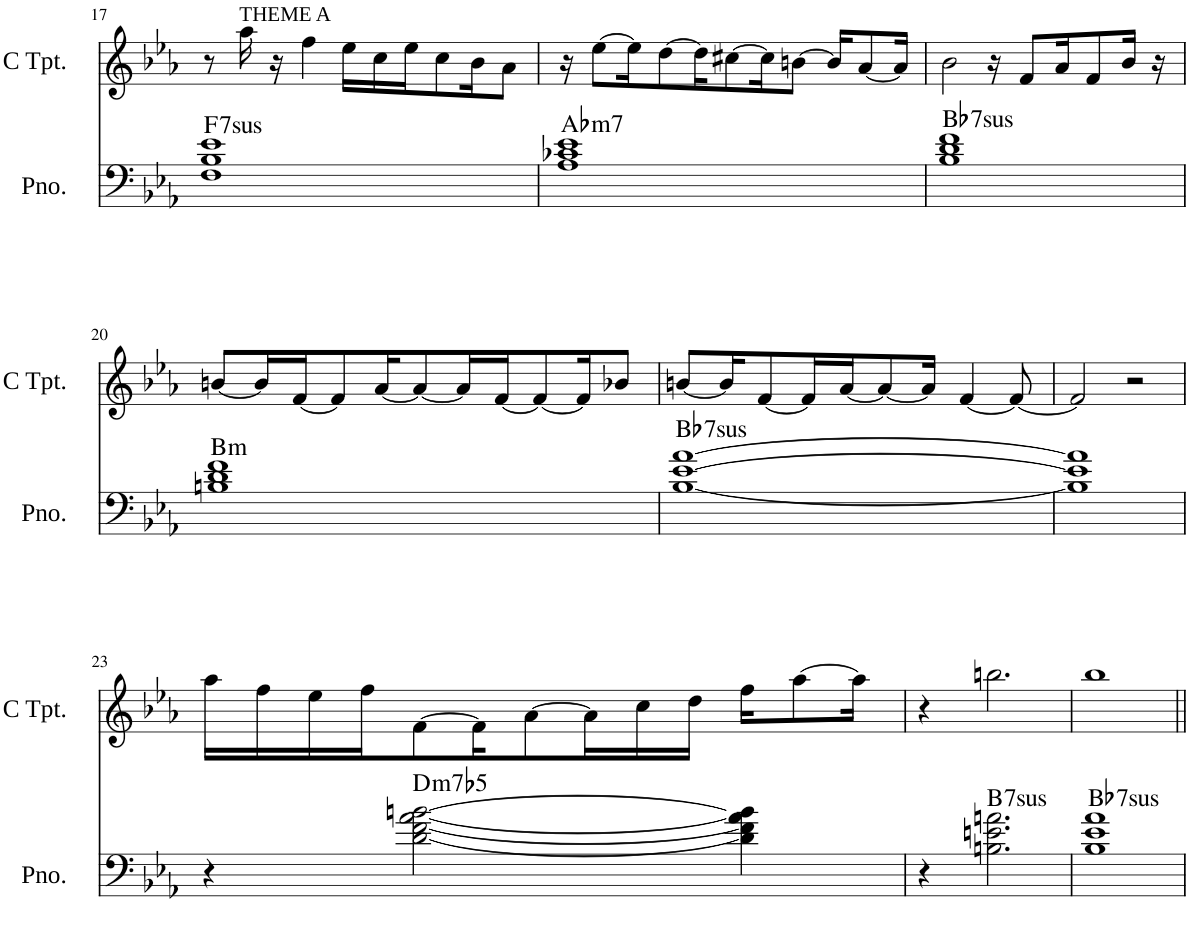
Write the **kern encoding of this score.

**kern	**harte	**kern
*part2	*part2	*part1
*staff2	*	*staff1
*I"Piano	*	*I"C Trumpet
*I'Pno.	*	*I'C Tpt.
!!LO:PB:g=z
*clefF4	*	*clefG2
*k[b-e-a-]	*	*k[b-e-a-]
=17	=17	=17
!	!LO:H:kt=7sus	!
1F 1B- 1e-	F:sus4(7)	8r
!	!	!LO:TX:a:t=THEME A
.	.	16aa-\
.	.	16r
.	.	4ff\
.	.	16ee-\LL
.	.	16cc\
.	.	16ee-\J
.	.	8cc\
.	.	16b-\K
.	.	8a-\J
=18	=18	=18
!	!LO:H:kt=m7	!
1A- 1c-X 1e-	Ab:min7	16r
.	.	[8ee-\L
.	.	16ee-\K]
.	.	[8dd\
.	.	16dd\K]
.	.	[8cc#X\
.	.	16cc#\K]
.	.	[8bn\J
.	.	16b/KL]
.	.	[8a-/
.	.	16a-/Jk]
=19	=19	=19
!	!LO:H:kt=7sus	!
1B- 1d 1f	Bb:sus4(7)	2b-\
.	.	16r
.	.	8f/L
.	.	16a-/K
.	.	8f/
.	.	16b-/Jk
.	.	16r
!!LO:LB:g=z
=20	=20	=20
!	!LO:H:kt=m	!
1Bn 1d 1f	B:min	[8bn/L
.	.	16b/L]
.	.	[16f/J
.	.	8f/]
.	.	[16a-/K
.	.	8a-/_
.	.	16a-/L]
.	.	[16f/J
.	.	8f/_
.	.	16f/K]
.	.	8b-X/J
=21	=21	=21
!	!LO:H:kt=7sus	!
[1B- [1e- [1a-	Bb:sus4(7)	[8bn/L
.	.	16b/K]
.	.	[8f/
.	.	16f/L]
.	.	[16a-/J
.	.	8a-/_
.	.	16a-/Jk]
.	.	[4f/
.	.	8f/_
=22	=22	=22
1B-] 1e-] 1a-]	.	2f/]
.	.	2r
!!LO:LB:g=z
=23	=23	=23
4r	.	16aa-\LL
.	.	16ff\
.	.	16ee-\
.	.	16ff\J
!	!LO:H:kt=m7b5	!
[2d\ [2f\ [2a-\ [2bn\	D:hdim7	[8f\
.	.	16f\K]
.	.	[8a-\
.	.	16a-\L]
.	.	16cc\
.	.	16dd\JJ
4d\] 4f\] 4a-\] 4b\]	.	16ff\KL
.	.	[8aa-\
.	.	16aa-\Jk]
=24	=24	=24
4r	.	4r
!	!LO:H:kt=7sus	!
2.Bn\ 2.en\ 2.an\	B:sus4(7)	2.bbn\
=25	=25	=25
!	!LO:H:kt=7sus	!
1B- 1e- 1a-	Bb:sus4(7)	1bb-
=||	=||	=||
*-	*-	*-
